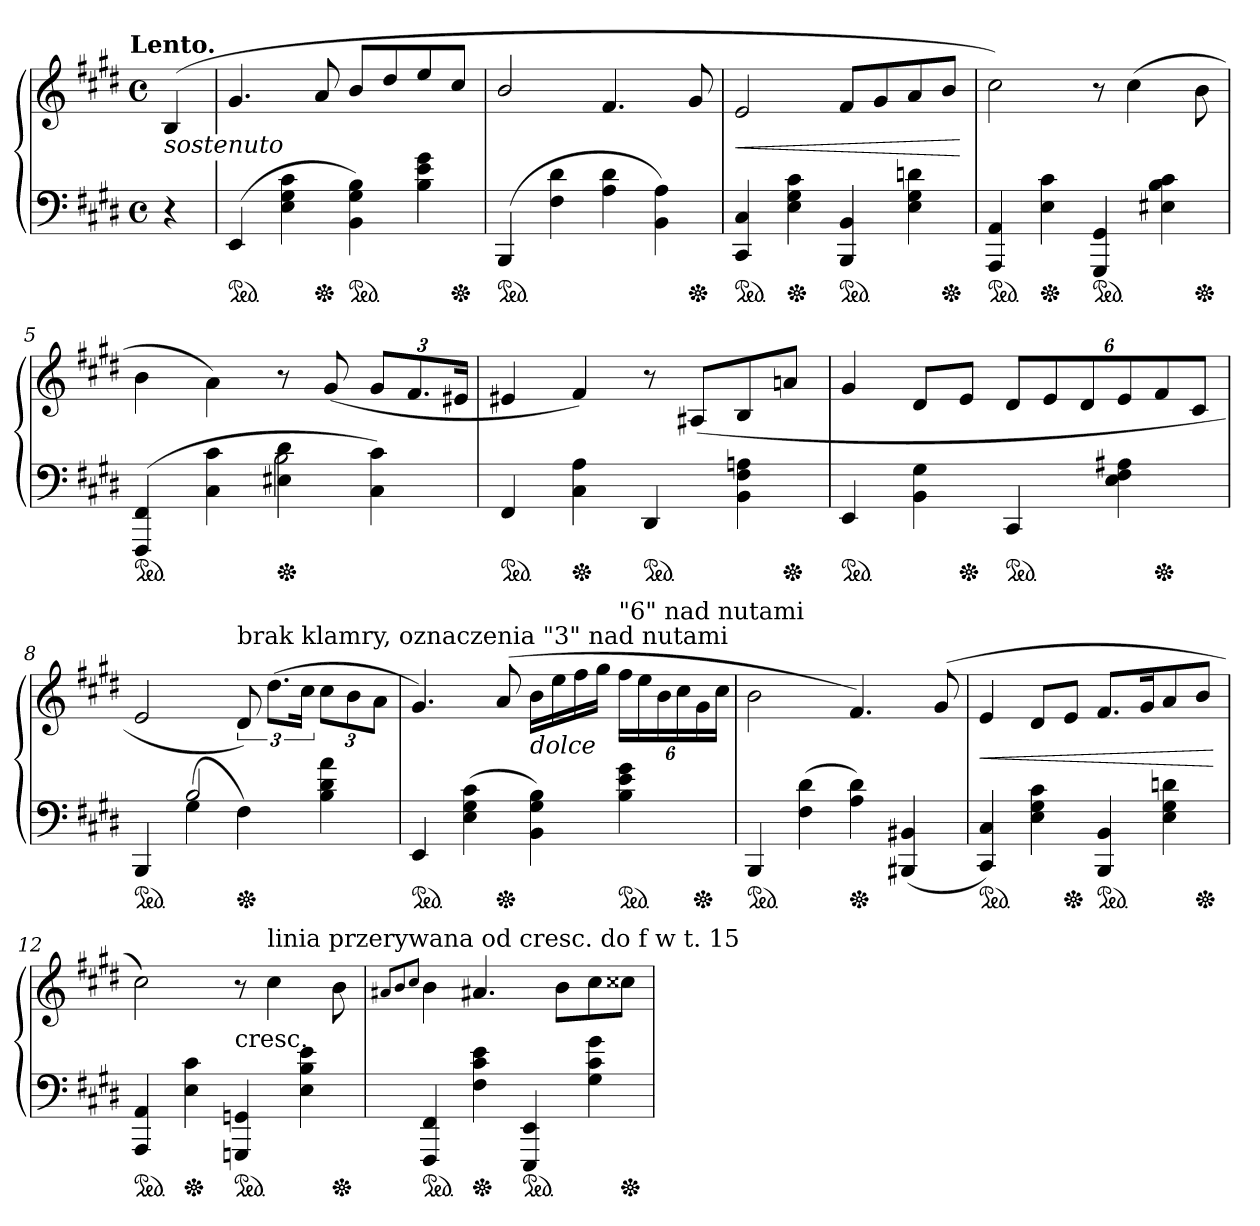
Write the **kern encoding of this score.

**kern	**kern	**dynam
*part1	*part1	*part1
*staff2	*staff1	*staff1/2
*clefF4	*clefG2	*
*k[f#c#g#d#]	*k[f#c#g#d#]	*
!!LO:TX:omd:t=Lento.
*M4/4	*M4/4	*
*met(c)	*met(c)	*
=	=	=
!	!LO:TX:b:i:t=sostenuto	!
4r	(>4B	.
=1	=1	=1
*ped	*	*
(>4EE	4.g#	.
4E 4G# 4c#	.	.
*Xped	*	*
.	8a	.
*ped	*	*
4BB 4G# 4B)	8b/L	.
.	8dd#	.
4B\ 4e\ 4g#\	8ee/	.
*Xped	*	*
.	8cc#/J	.
=2	=2	=2
*ped	*	*
(>4BBB	2b/	.
4F# 4d#	.	.
4A 4d#	4.f#	.
4BB 4A)	.	.
*Xped	*	*
.	8g#	.
=3	=3	=3
*ped	*	*
4CC# 4C#	2e	<
*Xped	*	*
4E 4G# 4c#	.	.
*ped	*	*
4BBB 4BB	8f#L	.
.	8g#	.
4E 4G# 4dn	8a	.
*Xped	*	*
.	8bJ	.
.	.	[
=4	=4	=4
*ped	*	*
4AAA 4AA	2cc#)	.
*Xped	*	*
4E 4c#	.	.
*ped	*	*
4GGG# 4GG#	8r	.
.	(>4cc#	.
4E#X 4B 4c#	.	.
*Xped	*	*
.	8b	.
=5	=5	=5
*^	*	*
*ped	*	*	*
(>4FFF# 4FF#	2ryy	4b	.
4C# 4c#	.	4a\)	.
*Xped	*	*	*
4E#X\ 4d#\	2B	8r	.
.	.	(>8g#	.
4C#\ 4c#\)	.	12g#L	.
.	.	12.f#	.
.	.	24e#XJk	.
*v	*v	*	*
=6	=6	=6
*ped	*	*
4FF#	4e#X	.
*Xped	*	*
4C# 4A	4f#)	.
*ped	*	*
4DD#	8r	.
.	(>8A#XL	.
4BB 4F# 4An	8B	.
*Xped	*	*
.	8anJ	.
=7	=7	=7
*ped	*	*
4EE	4g#	.
4BB 4G#	8d#L	.
*Xped	*	*
.	8eJ	.
*ped	*	*
4CC#	12d#L	.
.	12e	.
.	12d#	.
4E 4F# 4A#X	12e	.
*Xped	*	*
.	12f#	.
.	12c#J	.
=8	=8	=8
*^	*	*
*ped	*	*	*
4BBB/	4ryy	2e	.
(<4G#\	2B/	.	.
!	!	!LO:TX:a:t=brak klamry, oznaczenia "3" nad nutami	!
*Xped	*	*	*
4F#\)	.	12d#)	.
.	.	(>12.dd#L	.
.	.	24cc#Jk	.
4B 4d# 4a	4rddyy	12cc#L	.
.	.	12b	.
.	.	12aJ	.
*v	*v	*	*
=9	=9	=9
*ped	*	*
4EE	4.g#)	.
(>4E 4G# 4c#	.	.
*Xped	*	*
.	(>8a	.
!	!LO:TX:b:i:t=dolce	!
4BB 4G# 4B)	16bLL	.
.	16ee	.
.	16ff#	.
.	16gg#JJ	.
!	!LO:TX:a:t="6" nad nutami	!
*ped	*	*
4B 4e 4g#	24ff#LL	.
.	24ee	.
.	24b	.
.	24cc#	.
*Xped	*	*
.	24g#	.
.	24cc#JJ	.
=10	=10	=10
*ped	*	*
4BBB	2b	.
(>4F# 4d#	.	.
*Xped	*	*
4A 4d#)	4.f#)	.
(<4BBB#X 4BB#X	.	.
.	(<8g#	.
=11	=11	=11
*ped	*	*
4CC# 4C#)	4e	<
4E 4G# 4c#	8d#L	.
*Xped	*	*
.	8eJ	.
*ped	*	*
4BBB 4BB	8.f#L	.
.	16g#K	.
4E 4G# 4dn	8a	.
*Xped	*	*
.	8bJ	.
.	.	[
=12	=12	=12
*ped	*	*
4AAA 4AA	2cc#)	.
*Xped	*	*
4E 4c#	.	.
!	!LO:TX:c:t=cresc.	!
*ped	*	*
4GGGn 4GGn	8r	.
!	!LO:TX:a:t=linia przerywana od cresc. do f w t. 15	!
.	4cc#	.
4E 4B 4e	.	.
*Xped	*	*
.	8b	.
=13	=13	=13
.	8qa#X/L	.
.	8qb/	.
.	8qcc#/J	.
*ped	*	*
4FFF# 4FF#	4b	.
*Xped	*	*
4F# 4c# 4e	4.a#X	.
*ped	*	*
4EEE 4EE	.	.
.	8bL	.
4G# 4c# 4g#	8cc#	.
*Xped	*	*
.	8cc##XJ	.
=	=	=
*-	*-	*-
